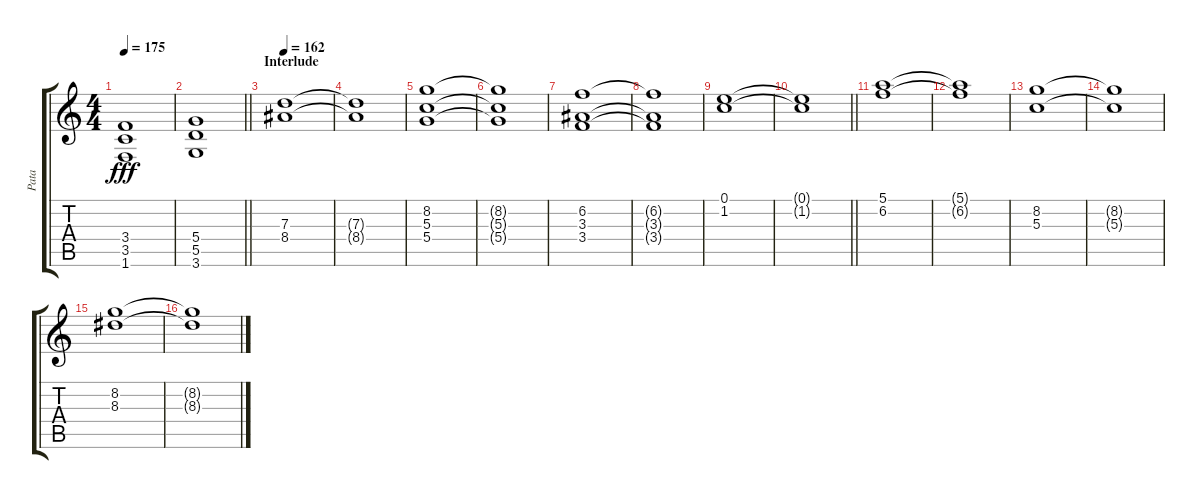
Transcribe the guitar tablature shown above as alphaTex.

\track ("Pata" "Pata") {instrument distortionguitar}
\staff {score tabs}
\tuning (E4 B3 G3 D3 A2 E2) {hide}
\ts (4 4)
\tempo 175
\clef g2
\ks c
(3.4 3.5 1.6).1{dy fff} |
\barLineRight lightlight
(5.4 5.5 3.6).1 |
\section ("" "Interlude")
\tempo 162
(7.3 8.4).1 |
(7.3{t} 8.4{t}).1 |
(8.2 5.3 5.4).1 |
(8.2{t} 5.3{t} 5.4{t}).1 |
(6.2 3.3 3.4).1 |
(6.2{t} 3.3{t} 3.4{t}).1 |
(0.1 1.2).1 |
\barLineRight lightlight
(0.1{t} 1.2{t}).1 |
(5.1 6.2).1 |
(5.1{t} 6.2{t}).1 |
(8.2 5.3).1 |
(8.2{t} 5.3{t}).1 |
(8.2 8.3).1 |
(8.2{t} 8.3{t}).1
